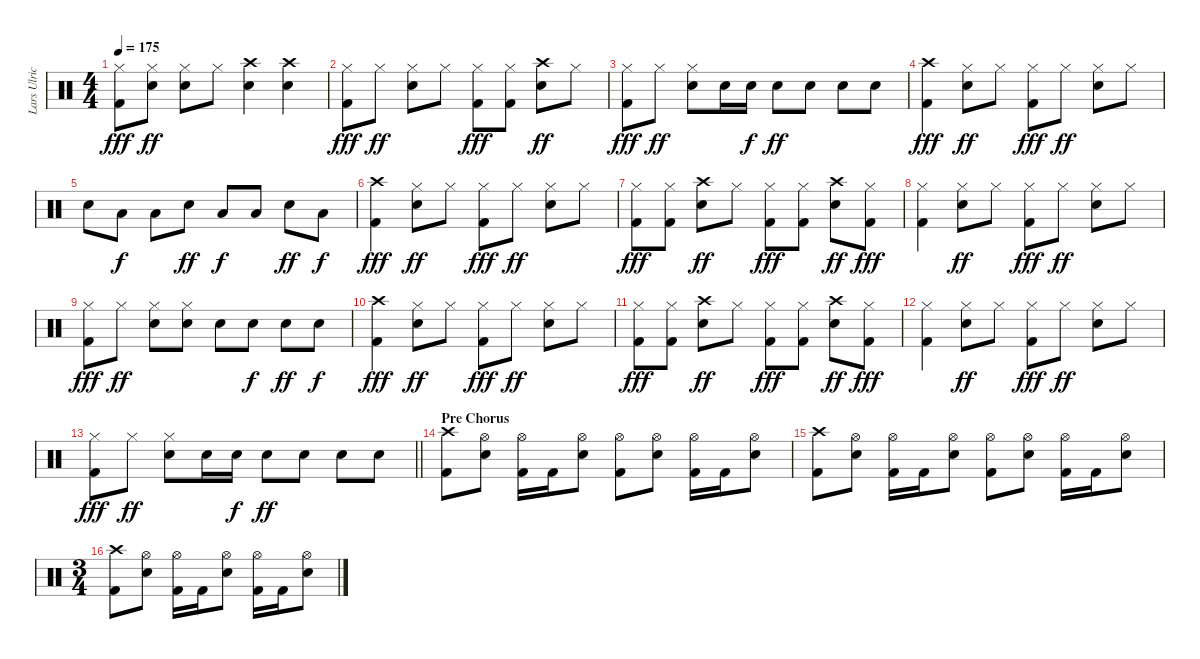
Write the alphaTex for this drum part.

\track ("Lars Ulrich" "Lars Ulric") {instrument percussion}
\staff {score}
\articulation defaults
\ts (4 4)
\tempo 175
\clef neutral
\ks c
("Hi-Hat (closed)" "Kick (hit) 2").8{dy fff} ("Hi-Hat (closed)" "Snare (hit) 2").8{dy ff} ("Hi-Hat (closed)" "Snare (hit) 2").8 "Hi-Hat (closed)".8 ("Crash high (hit)" "Snare (hit) 2").4 ("Crash high (hit)" "Snare (hit) 2").4 |
("Hi-Hat (closed)" "Kick (hit) 2").8{dy fff} "Hi-Hat (closed)".8{dy ff} ("Hi-Hat (closed)" "Snare (hit) 2").8 "Hi-Hat (closed)".8 ("Hi-Hat (closed)" "Kick (hit) 2").8{dy fff} ("Hi-Hat (closed)" "Kick (hit) 2").8 ("Crash high (hit)" "Snare (hit) 2").8{dy ff} "Hi-Hat (closed)".8 |
("Hi-Hat (closed)" "Kick (hit) 2").8{dy fff} "Hi-Hat (closed)".8{dy ff} ("Hi-Hat (closed)" "Snare (hit) 2").8 "Snare (hit) 2".16 "Snare (hit) 2".16{dy f} "Snare (hit) 2".8{dy ff} "Snare (hit) 2".8 "Snare (hit) 2".8 "Snare (hit) 2".8 |
("Crash high (hit)" "Kick (hit) 2").4{dy fff} ("Hi-Hat (closed)" "Snare (hit) 2").8{dy ff} "Hi-Hat (closed)".8 ("Hi-Hat (closed)" "Kick (hit) 2").8{dy fff} "Hi-Hat (closed)".8{dy ff} ("Hi-Hat (closed)" "Snare (hit) 2").8 "Hi-Hat (closed)".8 |
"Snare (hit) 2".8 "Low Floor Tom (hit)".8{dy f} "Low Floor Tom (hit)".8 "Snare (hit) 2".8{dy ff} "Low Floor Tom (hit)".8{dy f} "Low Floor Tom (hit)".8 "Snare (hit) 2".8{dy ff} "Low Floor Tom (hit)".8{dy f} |
("Crash high (hit)" "Kick (hit) 2").4{dy fff} ("Hi-Hat (closed)" "Snare (hit) 2").8{dy ff} "Hi-Hat (closed)".8 ("Hi-Hat (closed)" "Kick (hit) 2").8{dy fff} "Hi-Hat (closed)".8{dy ff} ("Hi-Hat (closed)" "Snare (hit) 2").8 "Hi-Hat (closed)".8 |
("Hi-Hat (closed)" "Kick (hit) 2").8{dy fff} ("Hi-Hat (closed)" "Kick (hit) 2").8 ("Crash high (hit)" "Snare (hit) 2").8{dy ff} "Hi-Hat (closed)".8 ("Hi-Hat (closed)" "Kick (hit) 2").8{dy fff} ("Hi-Hat (closed)" "Kick (hit) 2").8 ("Crash high (hit)" "Snare (hit) 2").8{dy ff} ("Hi-Hat (closed)" "Kick (hit) 2").8{dy fff} |
("Hi-Hat (closed)" "Kick (hit) 2").4 ("Hi-Hat (closed)" "Snare (hit) 2").8{dy ff} "Hi-Hat (closed)".8 ("Hi-Hat (closed)" "Kick (hit) 2").8{dy fff} "Hi-Hat (closed)".8{dy ff} ("Hi-Hat (closed)" "Snare (hit) 2").8 "Hi-Hat (closed)".8 |
("Hi-Hat (closed)" "Kick (hit) 2").8{dy fff} "Hi-Hat (closed)".8{dy ff} ("Hi-Hat (closed)" "Snare (hit) 2").8 ("Hi-Hat (closed)" "Snare (hit) 2").8 "Snare (hit) 2".8 "Snare (hit) 2".8{dy f} "Snare (hit) 2".8{dy ff} "Snare (hit) 2".8{dy f} |
("Crash high (hit)" "Kick (hit) 2").4{dy fff} ("Hi-Hat (closed)" "Snare (hit) 2").8{dy ff} "Hi-Hat (closed)".8 ("Hi-Hat (closed)" "Kick (hit) 2").8{dy fff} "Hi-Hat (closed)".8{dy ff} ("Hi-Hat (closed)" "Snare (hit) 2").8 "Hi-Hat (closed)".8 |
("Hi-Hat (closed)" "Kick (hit) 2").8{dy fff} ("Hi-Hat (closed)" "Kick (hit) 2").8 ("Crash high (hit)" "Snare (hit) 2").8{dy ff} "Hi-Hat (closed)".8 ("Hi-Hat (closed)" "Kick (hit) 2").8{dy fff} ("Hi-Hat (closed)" "Kick (hit) 2").8 ("Crash high (hit)" "Snare (hit) 2").8{dy ff} ("Hi-Hat (closed)" "Kick (hit) 2").8{dy fff} |
("Hi-Hat (closed)" "Kick (hit) 2").4 ("Hi-Hat (closed)" "Snare (hit) 2").8{dy ff} "Hi-Hat (closed)".8 ("Hi-Hat (closed)" "Kick (hit) 2").8{dy fff} "Hi-Hat (closed)".8{dy ff} ("Hi-Hat (closed)" "Snare (hit) 2").8 "Hi-Hat (closed)".8 |
\barLineRight lightlight
("Hi-Hat (closed)" "Kick (hit) 2").8{dy fff} "Hi-Hat (closed)".8{dy ff} ("Hi-Hat (closed)" "Snare (hit) 2").8 "Snare (hit) 2".16 "Snare (hit) 2".16{dy f} "Snare (hit) 2".8{dy ff} "Snare (hit) 2".8 "Snare (hit) 2".8 "Snare (hit) 2".8 |
\section ("" "Pre Chorus")
("Crash high (hit)" "Kick (hit) 2").8 ("Hi-Hat (open)" "Snare (hit) 2").8 ("Hi-Hat (open)" "Kick (hit) 2").16 "Kick (hit) 2".16 ("Hi-Hat (open)" "Snare (hit) 2").8 ("Hi-Hat (open)" "Kick (hit) 2").8 ("Hi-Hat (open)" "Snare (hit) 2").8 ("Hi-Hat (open)" "Kick (hit) 2").16 "Kick (hit) 2".16 ("Hi-Hat (open)" "Snare (hit) 2").8 |
("Crash high (hit)" "Kick (hit) 2").8 ("Hi-Hat (open)" "Snare (hit) 2").8 ("Hi-Hat (open)" "Kick (hit) 2").16 "Kick (hit) 2".16 ("Hi-Hat (open)" "Snare (hit) 2").8 ("Hi-Hat (open)" "Kick (hit) 2").8 ("Hi-Hat (open)" "Snare (hit) 2").8 ("Hi-Hat (open)" "Kick (hit) 2").16 "Kick (hit) 2".16 ("Hi-Hat (open)" "Snare (hit) 2").8 |
\ts (3 4)
("Crash high (hit)" "Kick (hit) 2").8 ("Hi-Hat (open)" "Snare (hit) 2").8 ("Hi-Hat (open)" "Kick (hit) 2").16 "Kick (hit) 2".16 ("Hi-Hat (open)" "Snare (hit) 2").8 ("Hi-Hat (open)" "Kick (hit) 2").16 "Kick (hit) 2".16 ("Hi-Hat (open)" "Snare (hit) 2").8
